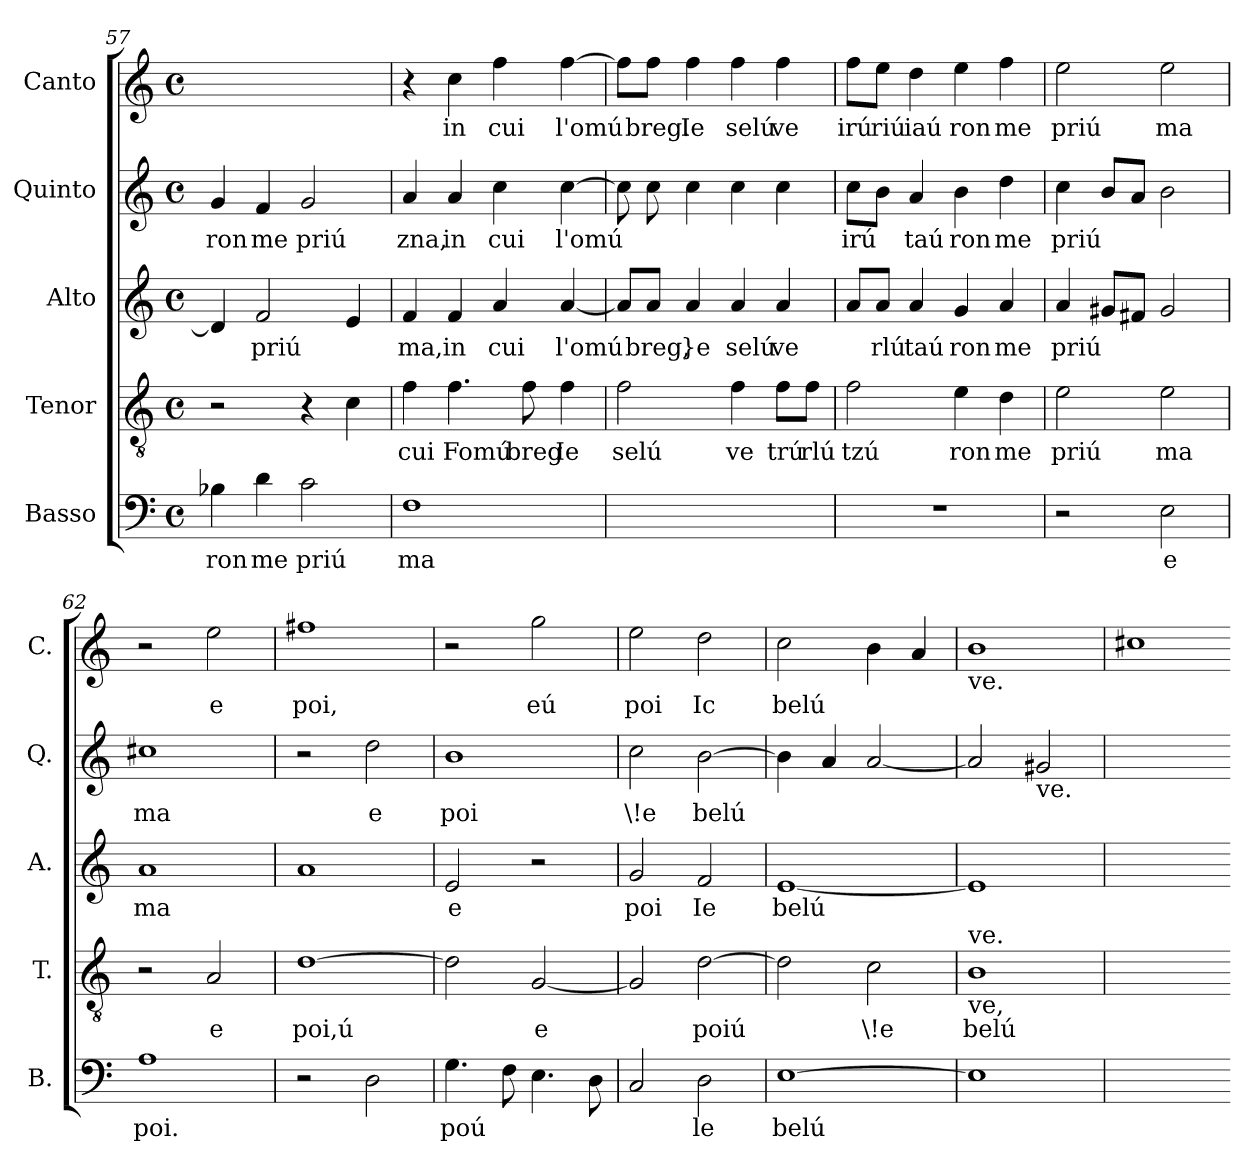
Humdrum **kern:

**kern	**text	**kern	**text	**kern	**text	**kern	**text	**kern	**text
*part5	*part5	*part4	*part4	*part3	*part3	*part2	*part2	*part1	*part1
*staff5	*staff5	*staff4	*staff4	*staff3	*staff3	*staff2	*staff2	*staff1	*staff1
*I"Basso	*	*I"Tenor	*	*I"Alto	*	*I"Quinto	*	*I"Canto	*
*I'B.	*	*I'T.	*	*I'A.	*	*I'Q.	*	*I'C.	*
*clefF4	*	*clefGv2	*	*clefG2	*	*clefG2	*	*clefG2	*
*k[]	*	*k[]	*	*k[]	*	*k[]	*	*k[]	*
*C:	*	*C:	*	*C:	*	*C:	*	*C:	*
*M4/4	*	*M4/4	*	*M4/4	*	*M4/4	*	*M4/4	*
*met(c)	*	*met(c)	*	*met(c)	*	*met(c)	*	*met(c)	*
=57	=57	=57	=57	=57	=57	=57	=57	=57	=57
!	!LO:LY:b	!	!	!	!	!	!LO:LY:b	!	!
4B-X\	ron	2r	.	4d/]	.	4g/	ron	1ryy	.
!	!LO:LY:b	!	!	!	!LO:LY:b	!	!LO:LY:b	!	!
4d\	me	.	.	2f/	priú	4f/	me	.	.
!	!LO:LY:b	!	!	!	!	!	!LO:LY:b	!	!
2c\	priú	4r	.	.	.	2g/	priú	.	.
.	.	4c\	.	4e/	.	.	.	.	.
!!LO:LB:g=z
=58	=58	=58	=58	=58	=58	=58	=58	=58	=58
!	!LO:LY:b	!	!LO:LY:b	!	!LO:LY:b	!	!LO:LY:b	!	!
1F	ma	4f\	cui	4f/	ma,	4a/	zna,	4r	.
!	!	!	!LO:LY:b	!	!LO:LY:b	!	!LO:LY:b	!	!LO:LY:b
.	.	4.f\	Fomú	4f/	in	4a/	in	4cc\	in
!	!	!	!	!	!LO:LY:b	!	!LO:LY:b	!	!LO:LY:b
.	.	.	.	4a/	cui	4cc\	cui	4ff\	cui
!	!	!	!LO:LY:b	!	!	!	!	!	!
.	.	8f\	breg	.	.	.	.	.	.
!	!	!	!LO:LY:b	!	!LO:LY:b	!	!LO:LY:b	!	!LO:LY:b
.	.	4f\	Ie	[4a/	l'omú	[4cc\	l'omú	[4ff\	l'omú
=59	=59	=59	=59	=59	=59	=59	=59	=59	=59
!	!	!	!LO:LY:b	!	!	!	!	!	!
1ryy	.	2f\	selú	8a/L]	.	8cc\]	.	8ff\L]	.
!	!	!	!	!	!LO:LY:b	!	!	!	!LO:LY:b
.	.	.	.	8a/J	breg,	8cc\	.	8ff\J	breg.
!	!	!	!	!	!LO:LY:b	!	!	!	!LO:LY:b
.	.	.	.	4a/	}e	4cc\	.	4ff\	Ie
!	!	!	!LO:LY:b	!	!LO:LY:b	!	!	!	!LO:LY:b
.	.	4f\	ve	4a/	selú	4cc\	.	4ff\	selú
!	!	!	!LO:LY:b	!	!LO:LY:b	!	!	!	!LO:LY:b
.	.	8f\L	trú	4a/	ve	4cc\	.	4ff\	ve
!	!	!	!LO:LY:b	!	!	!	!	!	!
.	.	8f\J	rlú	.	.	.	.	.	.
=60	=60	=60	=60	=60	=60	=60	=60	=60	=60
!	!	!	!LO:LY:b	!	!	!	!LO:LY:b	!	!LO:LY:b
1r	.	2f\	tzú	8a/L	.	8cc\L	irú	8ff\L	irú
!	!	!	!	!	!LO:LY:b	!	!	!	!LO:LY:b
.	.	.	.	8a/J	rlú	8b\J	.	8ee\J	riú
!	!	!	!	!	!LO:LY:b	!	!LO:LY:b	!	!LO:LY:b
.	.	.	.	4a/	taú	4a/	taú	4dd\	iaú
!	!	!	!LO:LY:b	!	!LO:LY:b	!	!LO:LY:b	!	!LO:LY:b
.	.	4e\	ron	4g/	ron	4b\	ron	4ee\	ron
!	!	!	!LO:LY:b	!	!LO:LY:b	!	!LO:LY:b	!	!LO:LY:b
.	.	4d\	me	4a/	me	4dd\	me	4ff\	me
=61	=61	=61	=61	=61	=61	=61	=61	=61	=61
!	!	!	!LO:LY:b	!	!LO:LY:b	!	!LO:LY:b	!	!LO:LY:b
2r	.	2e\	priú	4a/	priú	4cc\	priú	2ee\	priú
.	.	.	.	8g#X/L	.	8b/L	.	.	.
.	.	.	.	8f#X/J	.	8a/J	.	.	.
!	!LO:LY:b	!	!LO:LY:b	!	!	!	!	!	!LO:LY:b
2E\	e	2e\	ma	2g#/	.	2b\	.	2ee\	ma
!!LO:PB:g=z
=62	=62	=62	=62	=62	=62	=62	=62	=62	=62
!	!LO:LY:b	!	!	!	!LO:LY:b	!	!LO:LY:b	!	!
1A	poi.	2r	.	1a	ma	1cc#X	ma	2r	.
!	!	!	!LO:LY:b	!	!	!	!	!	!LO:LY:b
.	.	2A/	e	.	.	.	.	2ee\	e
=63	=63	=63	=63	=63	=63	=63	=63	=63	=63
!	!	!	!LO:LY:b	!	!	!	!	!	!LO:LY:b
2r	.	[1d	poi,ú	1a	.	2r	.	1ff#X	poi,
!	!	!	!	!	!	!	!LO:LY:b	!	!
2D\	.	.	.	.	.	2dd\	e	.	.
=64	=64	=64	=64	=64	=64	=64	=64	=64	=64
!	!LO:LY:b	!	!	!	!LO:LY:b	!	!LO:LY:b	!	!
4.G\	poú	2d\]	.	2e/	e	1b	poi	2r	.
8F\	.	.	.	.	.	.	.	.	.
!	!	!	!LO:LY:b	!	!	!	!	!	!LO:LY:b
4.E\	.	[2G/	e	2r	.	.	.	2gg\	eú
8D\	.	.	.	.	.	.	.	.	.
=65	=65	=65	=65	=65	=65	=65	=65	=65	=65
!	!	!	!	!	!LO:LY:b	!	!LO:LY:b	!	!LO:LY:b
2C/	.	2G/]	.	2g/	poi	2cc\	\!e	2ee\	poi
!	!LO:LY:b	!	!LO:LY:b	!	!LO:LY:b	!	!LO:LY:b	!	!LO:LY:b
2D\	le	[2d\	poiú	2f/	Ie	[2b\	belú	2dd\	Ic
=66	=66	=66	=66	=66	=66	=66	=66	=66	=66
!	!LO:LY:b	!	!	!	!LO:LY:b	!	!	!	!LO:LY:b
[1E	belú	2d\]	.	[1e	belú	4b\]	.	2cc\	belú
.	.	.	.	.	.	4a/	.	.	.
!	!	!	!LO:LY:b	!	!	!	!	!	!
.	.	2c\	\!e	.	.	[2a/	.	4b\	.
.	.	.	.	.	.	.	.	4a/	.
=67	=67	=67	=67	=67	=67	=67	=67	=67	=67
!	!	!	!	!	!	!	!	!LO:TX:b:t=ve.	!
!	!	!LO:TX:a:t=ve.	!	!	!	!	!	!	!
!	!	!LO:TX:b:t=ve,	!	!	!	!	!	!	!
!	!	!	!LO:LY:b	!	!	!	!	!	!
1E]	.	1B	belú	1e]	.	2a/]	.	1b	.
!	!	!	!	!	!	!LO:TX:b:t=ve.	!	!	!
.	.	.	.	.	.	2g#X/	.	.	.
=68	=68	=68	=68	=68	=68	=68	=68	=68	=68
1Ayy	.	1Ayy	.	1eyy	.	1ayy	.	1cc#X	.
*-	*-	*-	*-	*-	*-	*-	*-	*-	*-
